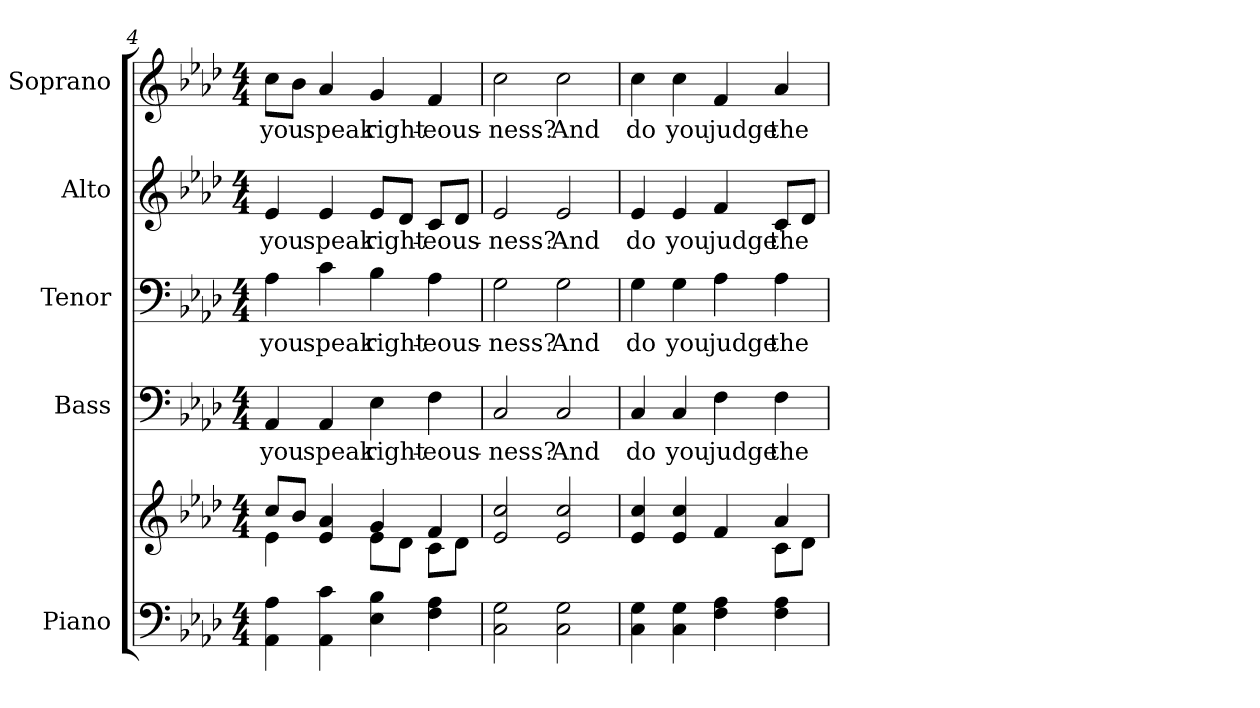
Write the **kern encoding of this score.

**kern	**kern	**kern	**text	**kern	**text	**kern	**text	**kern	**text
*part5	*part5	*part4	*part4	*part3	*part3	*part2	*part2	*part1	*part1
*staff6	*staff5	*staff4	*staff4	*staff3	*staff3	*staff2	*staff2	*staff1	*staff1
*I"Piano	*	*I"Bass	*	*I"Tenor	*	*I"Alto	*	*I"Soprano	*
*I'Pno.	*	*I'B.	*	*I'T.	*	*I'A.	*	*I'S.	*
!!LO:PB:g=z
*clefF4	*clefG2	*clefF4	*	*clefF4	*	*clefG2	*	*clefG2	*
*k[b-e-a-d-]	*k[b-e-a-d-]	*k[b-e-a-d-]	*	*k[b-e-a-d-]	*	*k[b-e-a-d-]	*	*k[b-e-a-d-]	*
*A-:	*A-:	*A-:	*	*A-:	*	*A-:	*	*A-:	*
*M4/4	*M4/4	*M4/4	*	*M4/4	*	*M4/4	*	*M4/4	*
=4	=4	=4	=4	=4	=4	=4	=4	=4	=4
*	*^	*	*	*	*	*	*	*	*
!	!	!	!	!LO:LY:b:color=#000000	!	!	!	!	!	!
!	!	!	!	!	!	!LO:LY:b:color=#000000	!	!	!	!
!	!	!	!	!	!	!	!	!LO:LY:b:color=#000000	!	!
!	!	!	!	!	!	!	!	!	!	!LO:LY:b:color=#000000
4AA-i\ 4A-i	8cci/L	4e-i\	4AA-i/	you	4A-i\	you	4e-i/	you	8cci\L	you
.	8b-i/J	.	.	.	.	.	.	.	8b-i\J	.
!	!	!	!	!LO:LY:b:color=#000000	!	!	!	!	!	!
!	!	!	!	!	!	!LO:LY:b:color=#000000	!	!	!	!
!	!	!	!	!	!	!	!	!LO:LY:b:color=#000000	!	!
!	!	!	!	!	!	!	!	!	!	!LO:LY:b:color=#000000
4AA-i\ 4ci	4e-i/ 4a-i	4ryy	4AA-i/	speak	4ci\	speak	4e-i/	speak	4a-i/	speak
!	!	!	!	!LO:LY:b:color=#000000	!	!	!	!	!	!
!	!	!	!	!	!	!LO:LY:b:color=#000000	!	!	!	!
!	!	!	!	!	!	!	!	!LO:LY:b:color=#000000	!	!
!	!	!	!	!	!	!	!	!	!	!LO:LY:b:color=#000000
4E-i\ 4B-i	4gi/	8e-i\L	4E-i\	right-	4B-i\	right-	8e-i/L	right-	4gi/	right-
.	.	8d-i\J	.	.	.	.	8d-i/J	.	.	.
!	!	!	!	!LO:LY:b:color=#000000	!	!	!	!	!	!
!	!	!	!	!	!	!LO:LY:b:color=#000000	!	!	!	!
!	!	!	!	!	!	!	!	!LO:LY:b:color=#000000	!	!
!	!	!	!	!	!	!	!	!	!	!LO:LY:b:color=#000000
4Fi\ 4A-i	4fi/	8ci\L	4Fi\	-eous-	4A-i\	-eous-	8ci/L	-eous-	4fi/	-eous-
.	.	8d-i\J	.	.	.	.	8d-i/J	.	.	.
*	*v	*v	*	*	*	*	*	*	*	*
=5	=5	=5	=5	=5	=5	=5	=5	=5	=5
*	*^	*	*	*	*	*	*	*	*
!	!	!	!	!LO:LY:b:color=#000000	!	!	!	!	!	!
*	*v	*v	*	*	*	*	*	*	*	*
*	*^	*	*	*	*	*	*	*	*
!	!	!	!	!	!	!LO:LY:b:color=#000000	!	!	!	!
*	*v	*v	*	*	*	*	*	*	*	*
*	*^	*	*	*	*	*	*	*	*
!	!	!	!	!	!	!	!	!LO:LY:b:color=#000000	!	!
*	*v	*v	*	*	*	*	*	*	*	*
*	*^	*	*	*	*	*	*	*	*
!	!	!	!	!	!	!	!	!	!	!LO:LY:b:color=#000000
*	*v	*v	*	*	*	*	*	*	*	*
2Ci\ 2Gi	2e-i/ 2cci	2Ci/	-ness?	2Gi\	-ness?	2e-i/	-ness?	2cci\	-ness?
!	!	!	!LO:LY:b:color=#000000	!	!	!	!	!	!
!	!	!	!	!	!LO:LY:b:color=#000000	!	!	!	!
!	!	!	!	!	!	!	!LO:LY:b:color=#000000	!	!
!	!	!	!	!	!	!	!	!	!LO:LY:b:color=#000000
2Ci\ 2Gi	2e-i/ 2cci	2Ci/	And	2Gi\	And	2e-i/	And	2cci\	And
=6	=6	=6	=6	=6	=6	=6	=6	=6	=6
*	*^	*	*	*	*	*	*	*	*
!	!	!	!	!LO:LY:b:color=#000000	!	!	!	!	!	!
!	!	!	!	!	!	!LO:LY:b:color=#000000	!	!	!	!
!	!	!	!	!	!	!	!	!LO:LY:b:color=#000000	!	!
!	!	!	!	!	!	!	!	!	!	!LO:LY:b:color=#000000
4Ci\ 4Gi	4e-i/ 4cci	2ryy	4Ci/	do	4Gi\	do	4e-i/	do	4cci\	do
!	!	!	!	!LO:LY:b:color=#000000	!	!	!	!	!	!
!	!	!	!	!	!	!LO:LY:b:color=#000000	!	!	!	!
!	!	!	!	!	!	!	!	!LO:LY:b:color=#000000	!	!
!	!	!	!	!	!	!	!	!	!	!LO:LY:b:color=#000000
4Ci\ 4Gi	4e-i/ 4cci	.	4Ci/	you	4Gi\	you	4e-i/	you	4cci\	you
!	!	!	!	!LO:LY:b:color=#000000	!	!	!	!	!	!
!	!	!	!	!	!	!LO:LY:b:color=#000000	!	!	!	!
!	!	!	!	!	!	!	!	!LO:LY:b:color=#000000	!	!
!	!	!	!	!	!	!	!	!	!	!LO:LY:b:color=#000000
4Fi\ 4A-i	4fi/	4ryy	4Fi\	judge	4A-i\	judge	4fi/	judge	4fi/	judge
!	!	!	!	!LO:LY:b:color=#000000	!	!	!	!	!	!
!	!	!	!	!	!	!LO:LY:b:color=#000000	!	!	!	!
!	!	!	!	!	!	!	!	!LO:LY:b:color=#000000	!	!
!	!	!	!	!	!	!	!	!	!	!LO:LY:b:color=#000000
4Fi\ 4A-i	4a-i/	8ci\L	4Fi\	the	4A-i\	the	8ci/L	the	4a-i/	the
.	.	8d-i\J	.	.	.	.	8d-i/J	.	.	.
*	*v	*v	*	*	*	*	*	*	*	*
=	=	=	=	=	=	=	=	=	=
*-	*-	*-	*-	*-	*-	*-	*-	*-	*-
